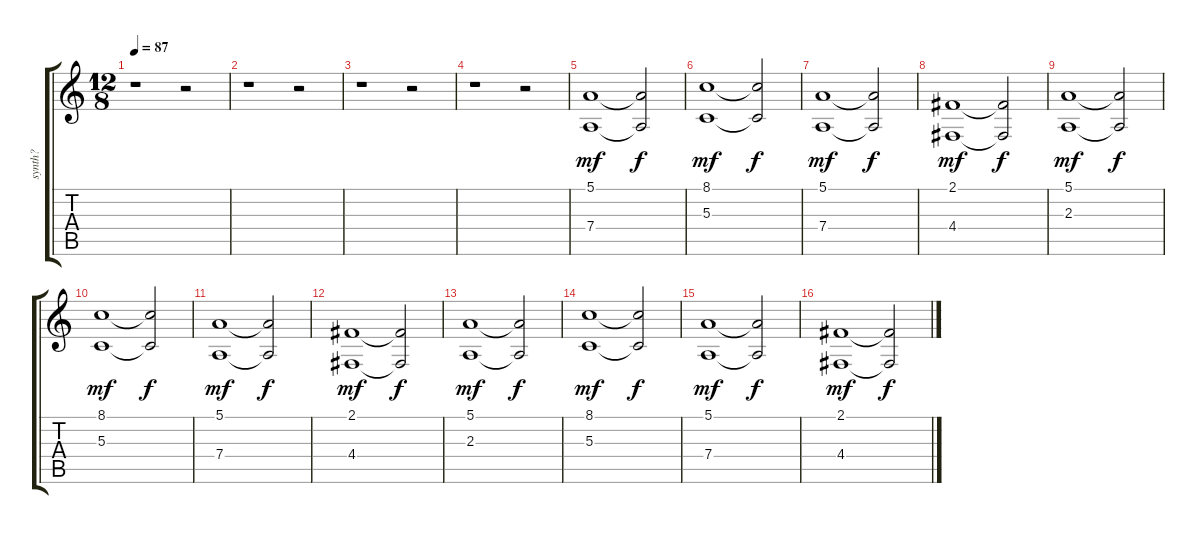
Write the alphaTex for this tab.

\track ("synth?" "synth?") {instrument fx1rain}
\staff {score tabs}
\tuning (E4 B3 G3 D3 A2 E2) {hide}
\ts (12 8)
\tempo 87
\clef g2
\ks c
r.1{dy mf instrument fx1rain} r.2 |
r.1 r.2 |
r.1 r.2 |
r.1 r.2 |
(5.1 7.4).1 (5.1{t} 7.4{t}).2{dy f} |
(8.1 5.3).1{dy mf} (8.1{t} 5.3{t}).2{dy f} |
(5.1 7.4).1{dy mf} (5.1{t} 7.4{t}).2{dy f} |
(2.1 4.4).1{dy mf} (2.1{t} 4.4{t}).2{dy f} |
(5.1 2.3).1{dy mf} (5.1{t} 2.3{t}).2{dy f} |
(8.1 5.3).1{dy mf} (8.1{t} 5.3{t}).2{dy f} |
(5.1 7.4).1{dy mf} (5.1{t} 7.4{t}).2{dy f} |
(2.1 4.4).1{dy mf} (2.1{t} 4.4{t}).2{dy f} |
(5.1 2.3).1{dy mf} (5.1{t} 2.3{t}).2{dy f} |
(8.1 5.3).1{dy mf} (8.1{t} 5.3{t}).2{dy f} |
(5.1 7.4).1{dy mf} (5.1{t} 7.4{t}).2{dy f} |
(2.1 4.4).1{dy mf} (2.1{t} 4.4{t}).2{dy f}
